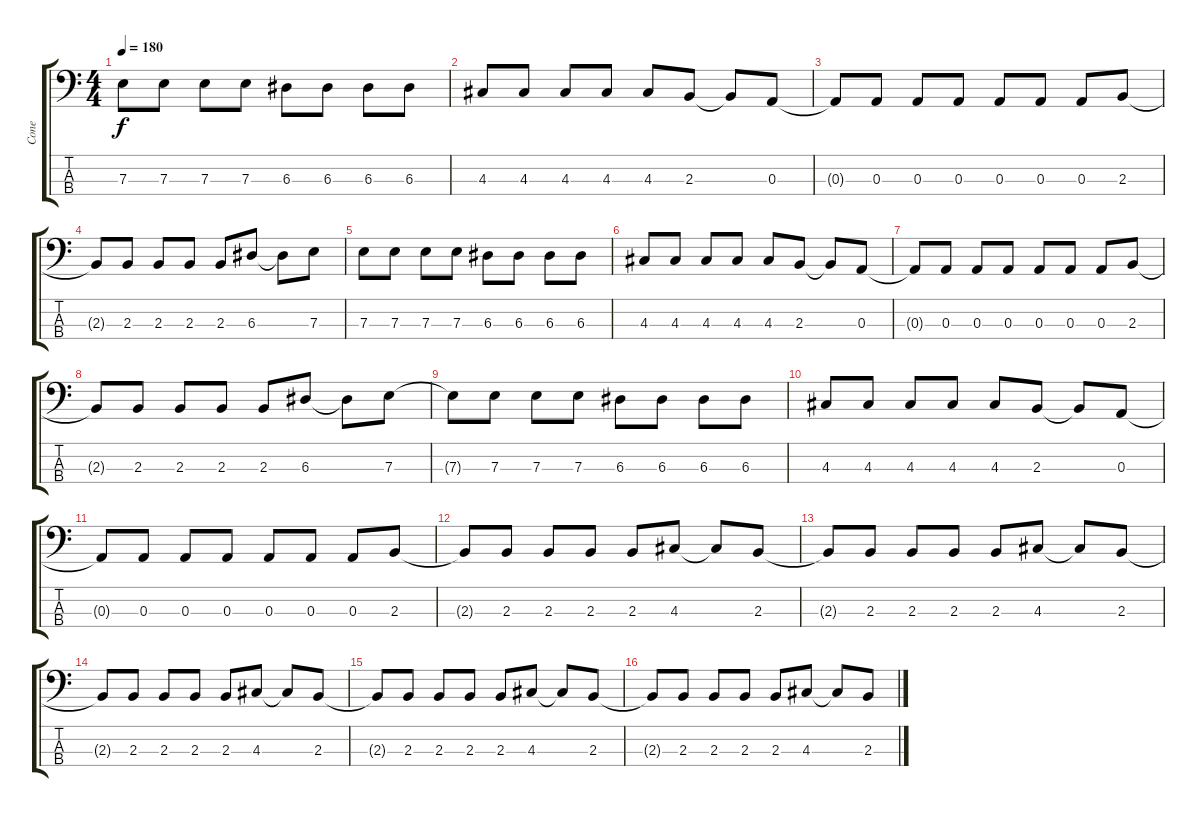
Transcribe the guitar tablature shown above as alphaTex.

\track ("Cone" "Cone") {instrument electricbasspick}
\staff {score tabs}
\tuning (G2 D2 A1 E1) {hide}
\ts (4 4)
\tempo 180
\clef f4
\ks c
7.3{t}.8{dy f} 7.3.8 7.3.8 7.3.8 6.3.8 6.3.8 6.3.8 6.3.8 |
4.3.8 4.3.8 4.3.8 4.3.8 4.3.8 2.3.8 2.3{t}.8 0.3.8 |
0.3{t}.8 0.3.8 0.3.8 0.3.8 0.3.8 0.3.8 0.3.8 2.3.8 |
2.3{t}.8 2.3.8 2.3.8 2.3.8 2.3.8 6.3.8 6.3{t}.8 7.3.8 |
7.3.8 7.3.8 7.3.8 7.3.8 6.3.8 6.3.8 6.3.8 6.3.8 |
4.3.8 4.3.8 4.3.8 4.3.8 4.3.8 2.3.8 2.3{t}.8 0.3.8 |
0.3{t}.8 0.3.8 0.3.8 0.3.8 0.3.8 0.3.8 0.3.8 2.3.8 |
2.3{t}.8 2.3.8 2.3.8 2.3.8 2.3.8 6.3.8 6.3{t}.8 7.3.8 |
7.3{t}.8 7.3.8 7.3.8 7.3.8 6.3.8 6.3.8 6.3.8 6.3.8 |
4.3.8 4.3.8 4.3.8 4.3.8 4.3.8 2.3.8 2.3{t}.8 0.3.8 |
0.3{t}.8 0.3.8 0.3.8 0.3.8 0.3.8 0.3.8 0.3.8 2.3.8 |
2.3{t}.8 2.3.8 2.3.8 2.3.8 2.3.8 4.3.8 4.3{t}.8 2.3.8 |
2.3{t}.8 2.3.8 2.3.8 2.3.8 2.3.8 4.3.8 4.3{t}.8 2.3.8 |
2.3{t}.8 2.3.8 2.3.8 2.3.8 2.3.8 4.3.8 4.3{t}.8 2.3.8 |
2.3{t}.8 2.3.8 2.3.8 2.3.8 2.3.8 4.3.8 4.3{t}.8 2.3.8 |
2.3{t}.8 2.3.8 2.3.8 2.3.8 2.3.8 4.3.8 4.3{t}.8 2.3.8
